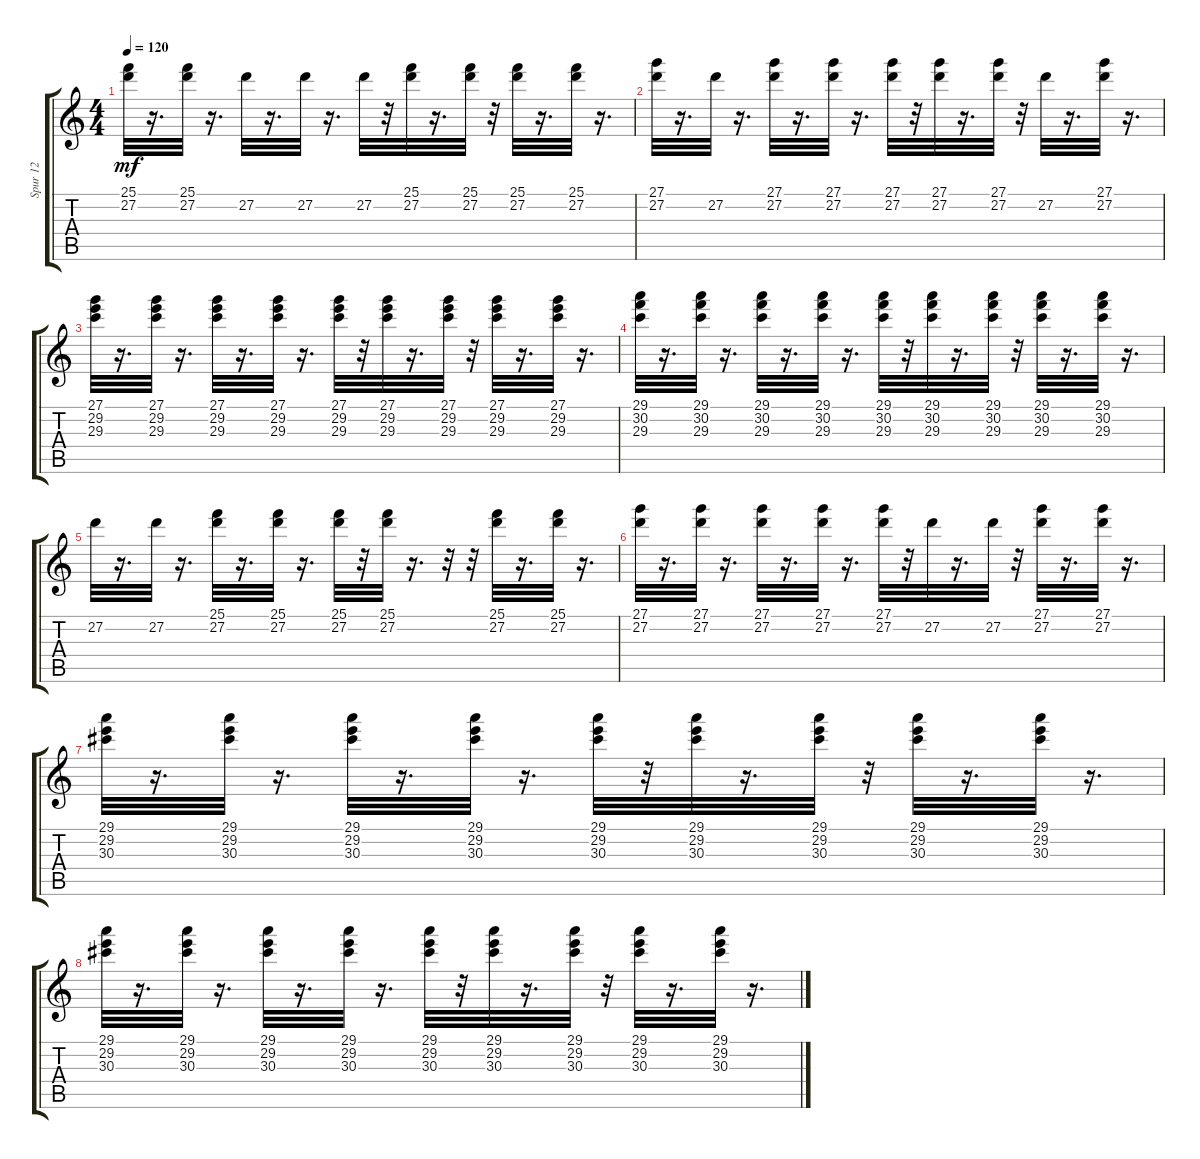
\track ("Spur 12" "Spur 12") {instrument percussiveorgan}
\staff {score tabs}
\tuning (E4 B3 G3 D3 A2 E2) {hide}
\ts (4 4)
\tempo 120
\clef g2
\ks c
(25.1 27.2).32{dy mf instrument percussiveorgan} r.16{d} (25.1 27.2).32 r.16{d} 27.2.32 r.16{d} 27.2.32 r.16{d} 27.2.32 r.32 (25.1 27.2).32 r.16{d} (25.1 27.2).32 r.32 (25.1 27.2).32 r.16{d} (25.1 27.2).32 r.16{d} |
(27.1 27.2).32 r.16{d} 27.2.32 r.16{d} (27.1 27.2).32 r.16{d} (27.1 27.2).32 r.16{d} (27.1 27.2).32 r.32 (27.1 27.2).32 r.16{d} (27.1 27.2).32 r.32 27.2.32 r.16{d} (27.1 27.2).32 r.16{d} |
(27.1 29.2 29.3).32 r.16{d} (27.1 29.2 29.3).32 r.16{d} (27.1 29.2 29.3).32 r.16{d} (27.1 29.2 29.3).32 r.16{d} (27.1 29.2 29.3).32 r.32 (27.1 29.2 29.3).32 r.16{d} (27.1 29.2 29.3).32 r.32 (27.1 29.2 29.3).32 r.16{d} (27.1 29.2 29.3).32 r.16{d} |
(29.1 30.2 29.3).32 r.16{d} (29.1 30.2 29.3).32 r.16{d} (29.1 30.2 29.3).32 r.16{d} (29.1 30.2 29.3).32 r.16{d} (29.1 30.2 29.3).32 r.32 (29.1 30.2 29.3).32 r.16{d} (29.1 30.2 29.3).32 r.32 (29.1 30.2 29.3).32 r.16{d} (29.1 30.2 29.3).32 r.16{d} |
27.2.32 r.16{d} 27.2.32 r.16{d} (25.1 27.2).32 r.16{d} (25.1 27.2).32 r.16{d} (25.1 27.2).32 r.32 (25.1 27.2).32 r.16{d} r.32 r.32 (25.1 27.2).32 r.16{d} (25.1 27.2).32 r.16{d} |
(27.1 27.2).32 r.16{d} (27.1 27.2).32 r.16{d} (27.1 27.2).32 r.16{d} (27.1 27.2).32 r.16{d} (27.1 27.2).32 r.32 27.2.32 r.16{d} 27.2.32 r.32 (27.1 27.2).32 r.16{d} (27.1 27.2).32 r.16{d} |
(29.1 29.2 30.3).32 r.16{d} (29.1 29.2 30.3).32 r.16{d} (29.1 29.2 30.3).32 r.16{d} (29.1 29.2 30.3).32 r.16{d} (29.1 29.2 30.3).32 r.32 (29.1 29.2 30.3).32 r.16{d} (29.1 29.2 30.3).32 r.32 (29.1 29.2 30.3).32 r.16{d} (29.1 29.2 30.3).32 r.16{d} |
(29.1 29.2 30.3).32 r.16{d} (29.1 29.2 30.3).32 r.16{d} (29.1 29.2 30.3).32 r.16{d} (29.1 29.2 30.3).32 r.16{d} (29.1 29.2 30.3).32 r.32 (29.1 29.2 30.3).32 r.16{d} (29.1 29.2 30.3).32 r.32 (29.1 29.2 30.3).32 r.16{d} (29.1 29.2 30.3).32 r.16{d}
